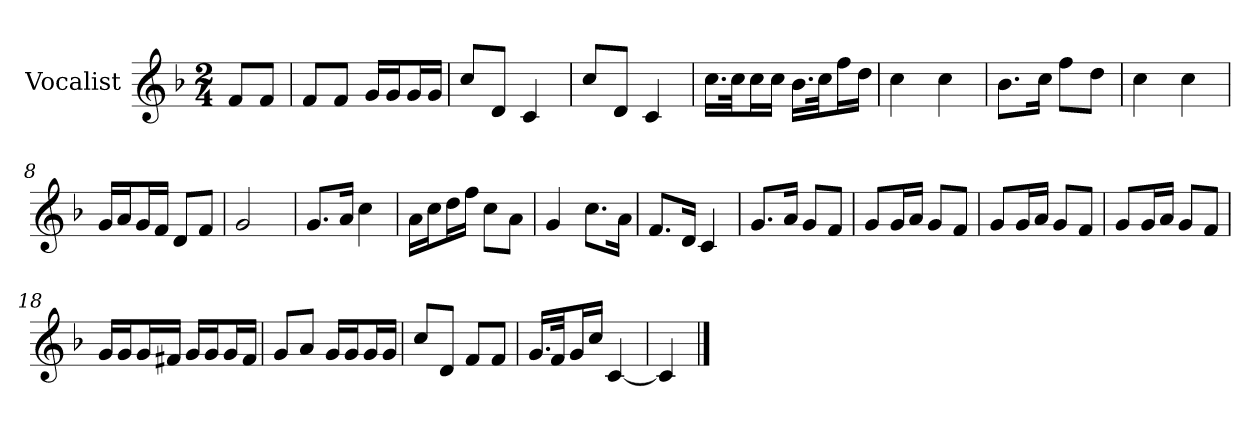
**kern
*part1
*staff1
*I"Vocalist
*k[b-]
*F:
*M2/4
=
8fL
8fJ
=1
8fL
8fJ
16gLL
16gJ
16gL
16gJJ
=2
8ccL
8dJ
4c
=3
8ccL
8dJ
4c
=4
16.ccLL
32ccJk
16ccL
16ccJJ
16.b-LL
32ccJk
16ffL
16ddJJ
=5
4cc
4cc
=6
8.b-L
16ccJk
8ffL
8ddJ
=7
4cc
4cc
=8
16gLL
16aJ
16gL
16fJJ
8dL
8fJ
=9
2g
=10
8.gL
16aJk
4cc
=11
16aLL
16ccJ
16ddL
16ffJJ
8ccL
8aJ
=12
4g
8.ccL
16aJk
=13
8.fL
16dJk
4c
=14
8.gL
16aJk
8gL
8fJ
=15
8gL
16gL
16aJJ
8gL
8fJ
=16
8gL
16gL
16aJJ
8gL
8fJ
=17
8gL
16gL
16aJJ
8gL
8fJ
=18
16gLL
16gJ
16gL
16f#XJJ
16gLL
16gJ
16gL
16f#JJ
=19
8gL
8aJ
16gLL
16gJ
16gL
16gJJ
=20
8ccL
8dJ
8fL
8fJ
=21
16.gLL
32fJk
16gL
16ccJJ
[4c
=22
4c]
==
*-
